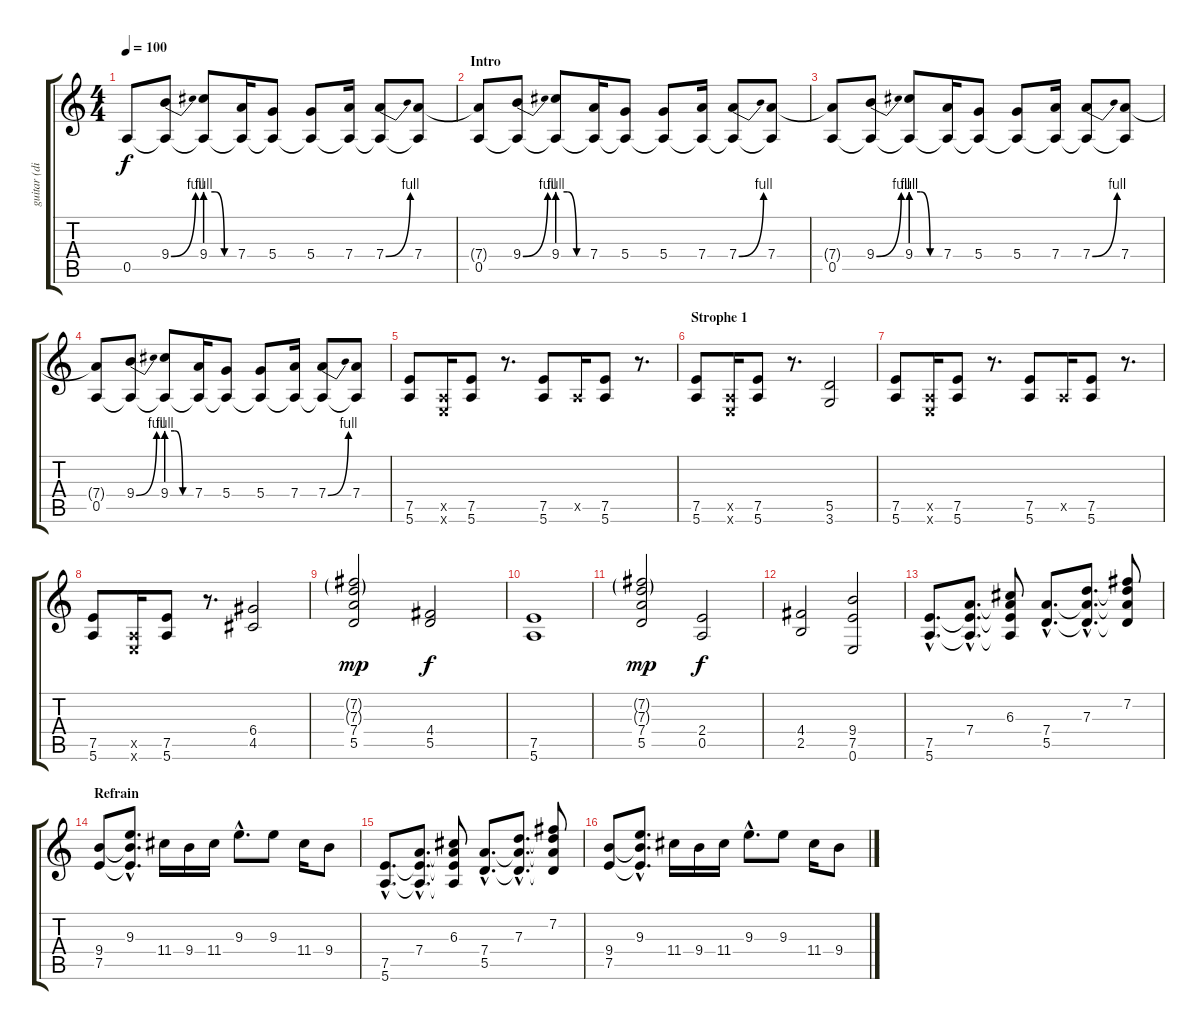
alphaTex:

\track ("guitar (distortion)" "guitar (di") {instrument distortionguitar}
\staff {score tabs}
\tuning (E4 B3 G3 D3 A2 E2) {hide}
\ts (4 4)
\section ("" "")
\tempo 100
\clef g2
\ks c
0.5.8{dy f instrument distortionguitar} (9.4{be (bend 0 0 60 4)} 0.5{t}).8 (9.4{be (custom 0 4 20 4 40 0 60 0)} 0.5{t}).8 (7.4 0.5{t}).16 (5.4 0.5{t}).8 (5.4 0.5{t}).8 (7.4 0.5{t}).16 (7.4{be (bend 0 0 60 4)} 0.5{t}).8 (7.4 0.5{t}).8 |
\section ("" "Intro")
(7.4{t} 0.5).8 (9.4{be (bend 0 0 60 4)} 0.5{t}).8 (9.4{be (custom 0 4 20 4 40 0 60 0)} 0.5{t}).8 (7.4 0.5{t}).16 (5.4 0.5{t}).8 (5.4 0.5{t}).8 (7.4 0.5{t}).16 (7.4{be (bend 0 0 60 4)} 0.5{t}).8 (7.4 0.5{t}).8 |
(7.4{t} 0.5).8 (9.4{be (bend 0 0 60 4)} 0.5{t}).8 (9.4{be (custom 0 4 20 4 40 0 60 0)} 0.5{t}).8 (7.4 0.5{t}).16 (5.4 0.5{t}).8 (5.4 0.5{t}).8 (7.4 0.5{t}).16 (7.4{be (bend 0 0 60 4)} 0.5{t}).8 (7.4 0.5{t}).8 |
(7.4{t} 0.5).8 (9.4{be (bend 0 0 60 4)} 0.5{t}).8 (9.4{be (custom 0 4 20 4 40 0 60 0)} 0.5{t}).8 (7.4 0.5{t}).16 (5.4 0.5{t}).8 (5.4 0.5{t}).8 (7.4 0.5{t}).16 (7.4{be (bend 0 0 60 4)} 0.5{t}).8 (7.4 0.5{t}).8 |
(7.5 5.6).8 (0.5{x} 0.6{x}).16 (7.5 5.6).8 r.8{d} (7.5 5.6).8 0.5{x}.16 (7.5 5.6).8 r.8{d} |
\section ("" "Strophe 1")
(7.5 5.6).8 (0.5{x} 0.6{x}).16 (7.5 5.6).8 r.8{d} (5.5 3.6).2 |
(7.5 5.6).8 (0.5{x} 0.6{x}).16 (7.5 5.6).8 r.8{d} (7.5 5.6).8 0.5{x}.16 (7.5 5.6).8 r.8{d} |
(7.5 5.6).8 (0.5{x} 0.6{x}).16 (7.5 5.6).8 r.8{d} (6.4 4.5).2 |
(7.2{g} 7.3{g} 7.4 5.5).2{dy mp} (4.4 5.5).2{dy f} |
(7.5 5.6).1 |
(7.2{g} 7.3{g} 7.4 5.5).2{dy mp} (2.4 0.5).2{dy f} |
(4.4 2.5).2 (9.4 7.5 0.6).2 |
(7.5{hac} 5.6{hac}).8{d} (7.4{hac} 7.5{hac t} 5.6{hac t}).8{d} (6.3 7.4{t} 7.5{t} 5.6{t}).8 (7.4{hac} 5.5{hac}).8{d} (7.3{hac} 7.4{hac t} 5.5{hac t}).8{d} (7.2 7.3{t} 7.4{t} 5.5{t}).8 |
\section ("" "Refrain")
(9.4 7.5).8 (9.3{hac} 9.4{hac t} 7.5{hac t}).8{d} 11.4.16 9.4.16 11.4.16 9.3{hac}.8{d} 9.3.8 11.4.16 9.4.8 |
(7.5{hac} 5.6{hac}).8{d} (7.4{hac} 7.5{hac t} 5.6{hac t}).8{d} (6.3 7.4{t} 7.5{t} 5.6{t}).8 (7.4{hac} 5.5{hac}).8{d} (7.3{hac} 7.4{hac t} 5.5{hac t}).8{d} (7.2 7.3{t} 7.4{t} 5.5{t}).8 |
(9.4 7.5).8 (9.3{hac} 9.4{hac t} 7.5{hac t}).8{d} 11.4.16 9.4.16 11.4.16 9.3{hac}.8{d} 9.3.8 11.4.16 9.4.8
